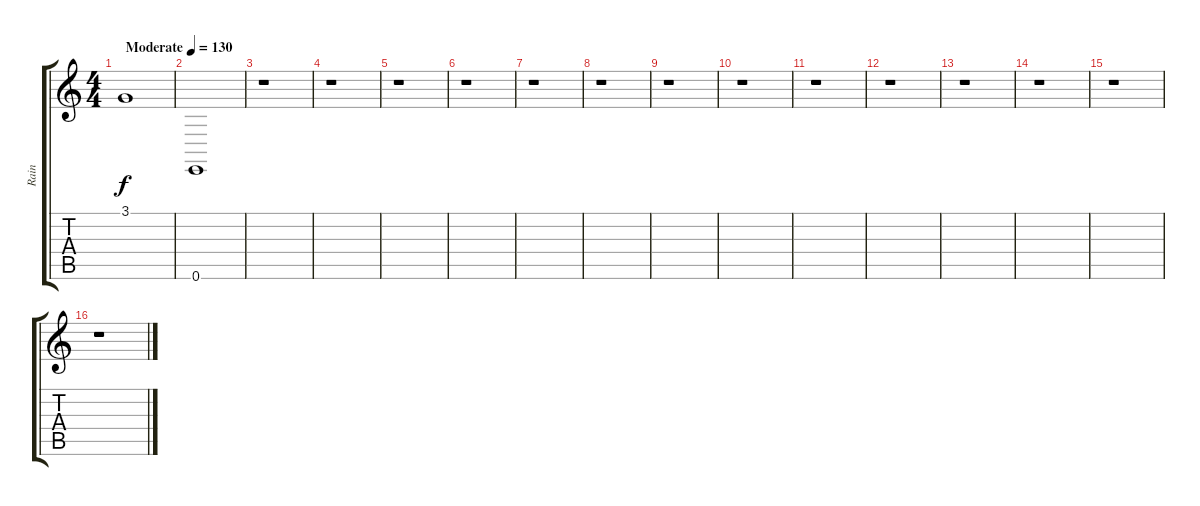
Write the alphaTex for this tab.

\track ("Rain" "Rain") {instrument fx1rain}
\staff {score tabs}
\tuning (E4 B3 G3 D3 A2 E2) {hide}
\ts (4 4)
\tempo (130 "Moderate")
\clef g2
\ks c
3.1.1{dy f instrument fx1rain} |
0.6.1 |
r.1 |
r.1 |
r.1 |
r.1 |
r.1 |
r.1 |
r.1 |
r.1 |
r.1 |
r.1 |
r.1 |
r.1 |
r.1 |
r.1
